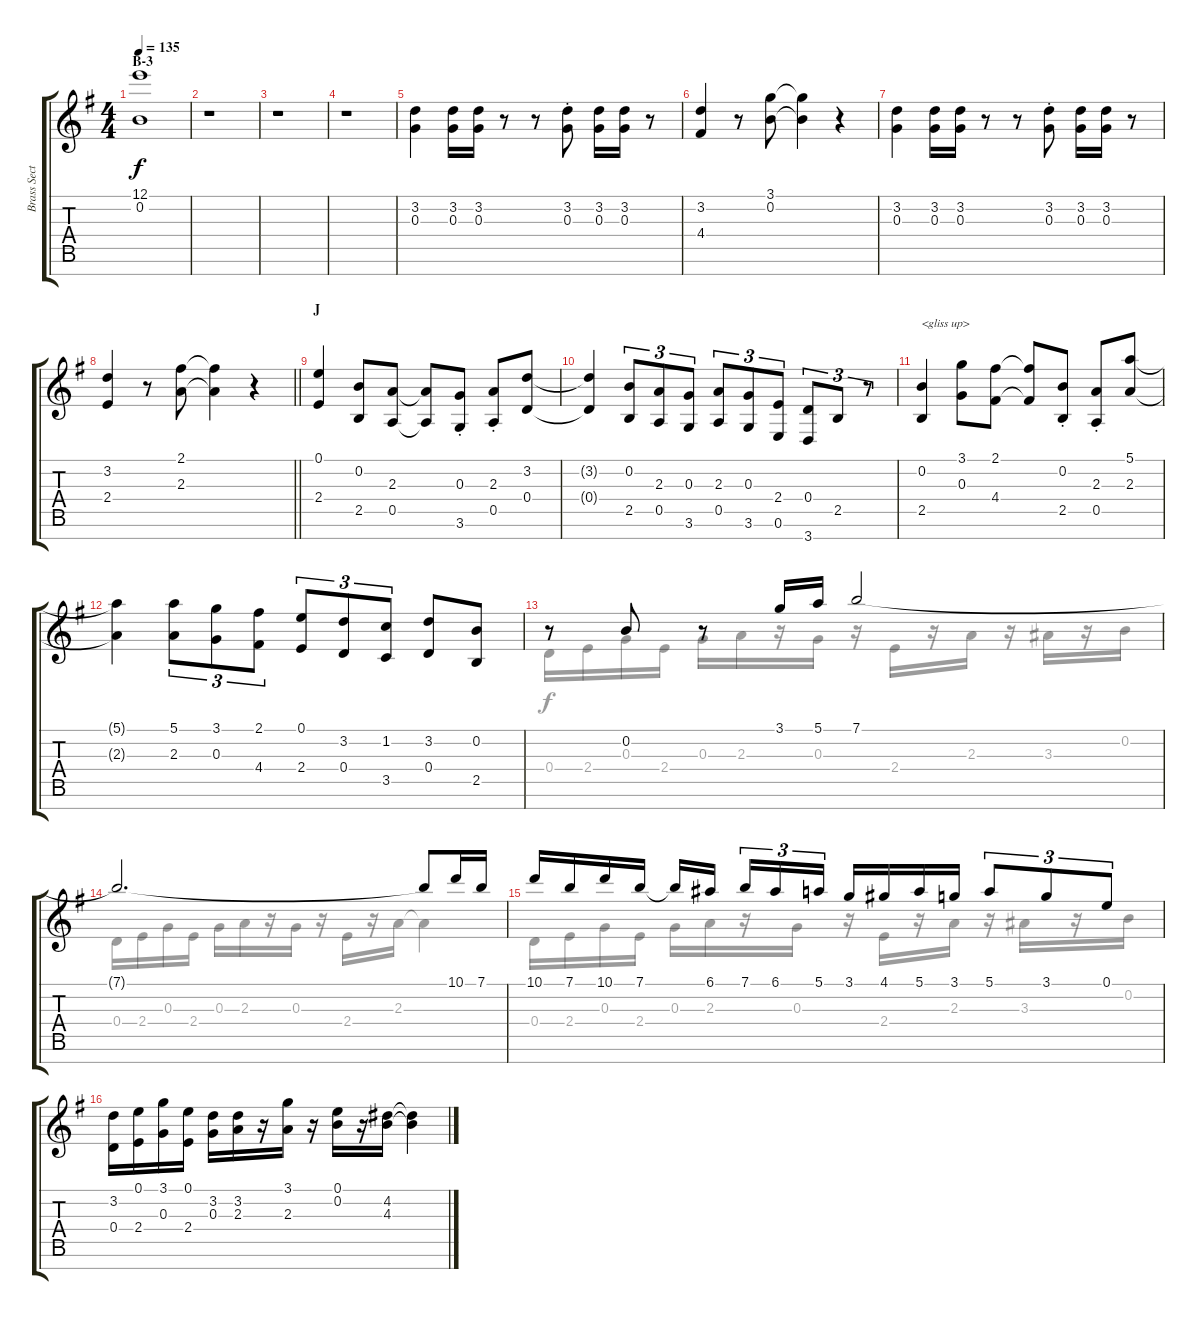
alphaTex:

\track ("Brass Section I" "Brass Sect") {instrument brasssection}
\staff {score tabs}
\tuning (E5 B4 G4 D4 A3 E3 B2) {hide}
\voice
\ts (4 4)
\section ("" "B-3")
\tempo 135
\clef g2
\ks g
(12.1 0.2).1{dy f} |
r.1 |
r.1 |
r.1 |
(3.2 0.3).4 (3.2 0.3).16 (3.2 0.3).16 r.8 r.8 (3.2{st} 0.3{st}).8 (3.2 0.3).16 (3.2 0.3).16 r.8 |
(3.2 4.4).4 r.8 (3.1 0.2).8 (3.1{t} 0.2{t}).4 r.4 |
(3.2 0.3).4 (3.2 0.3).16 (3.2 0.3).16 r.8 r.8 (3.2{st} 0.3{st}).8 (3.2 0.3).16 (3.2 0.3).16 r.8 |
\barLineRight lightlight
(3.2 2.4).4 r.8 (2.1 2.3).8 (2.1{t} 2.3{t}).4 r.4 |
\section ("" "J")
(0.1 2.4).4 (0.2 2.5).8 (2.3 0.5).8 (2.3{t} 0.5{t}).8 (0.3{st} 3.6{st}).8 (2.3{st} 0.5{st}).8 (3.2 0.4).8 |
(3.2{t} 0.4{t}).4 (0.2 2.5).8{tu (3 2)} (2.3 0.5).8{tu (3 2)} (0.3 3.6).8{tu (3 2)} (2.3 0.5).8{tu (3 2)} (0.3 3.6).8{tu (3 2)} (2.4 0.6).8{tu (3 2)} (0.4 3.7).8{tu (3 2)} 2.5.8{tu (3 2)} r.8{tu (3 2)} |
(0.2 2.5).4{txt "<gliss up>"} (3.1 0.3).8 (2.1 4.4).8 (2.1{t} 4.4{t}).8 (0.2{st} 2.5{st}).8 (2.3{st} 0.5{st}).8 (5.1 2.3).8 |
(5.1{t} 2.3{t}).4 (5.1 2.3).8{tu (3 2)} (3.1 0.3).8{tu (3 2)} (2.1 4.4).8{tu (3 2)} (0.1 2.4).8{tu (3 2)} (3.2 0.4).8{tu (3 2)} (1.2 3.5).8{tu (3 2)} (3.2 0.4).8 (0.2 2.5).8 |
r.8 0.2.8 r.8 3.1.16 5.1.16 7.1.2 |
7.1{t}.2{d} 7.1{t}.8 10.1.16 7.1.16 |
10.1.16 7.1.16 10.1.16 7.1.16 7.1{t}.16 6.1.16{beam splitsecondary} 7.1.16{tu (3 2)} 6.1.16{tu (3 2)} 5.1.16{tu (3 2)} 3.1.16 4.1.16 5.1.16 3.1.16 5.1.8{tu (3 2)} 3.1.8{tu (3 2)} 0.1.8{tu (3 2)} |
(3.2 0.4).16 (0.1 2.4).16 (3.1 0.3).16 (0.1 2.4).16 (3.2 0.3).16 (3.2 2.3).16 r.16 (3.1 2.3).16 r.16 (0.1 0.2).16 r.16 (4.2 4.3).16 (4.2{t} 4.3{t}).4
\voice
\clef g2
\ottava regular
\simile none
\ks g
|
|
|
|
|
|
|
\barLineRight lightlight
|
|
|
|
|
0.4.16 2.4.16 0.3.16 2.4.16 0.3.16 2.3.16 r.16 0.3.16 r.16 2.4.16 r.16 2.3.16 r.16 3.3.16 r.16 0.2.16 |
0.4.16 2.4.16 0.3.16 2.4.16 0.3.16 2.3.16 r.16 0.3.16 r.16 2.4.16 r.16 2.3.16 2.3{t}.4 |
0.4.16 2.4.16 0.3.16 2.4.16 0.3.16 2.3.16 r.16 0.3.16 r.16 2.4.16 r.16 2.3.16 r.16 3.3.16 r.16 0.2.16 |
